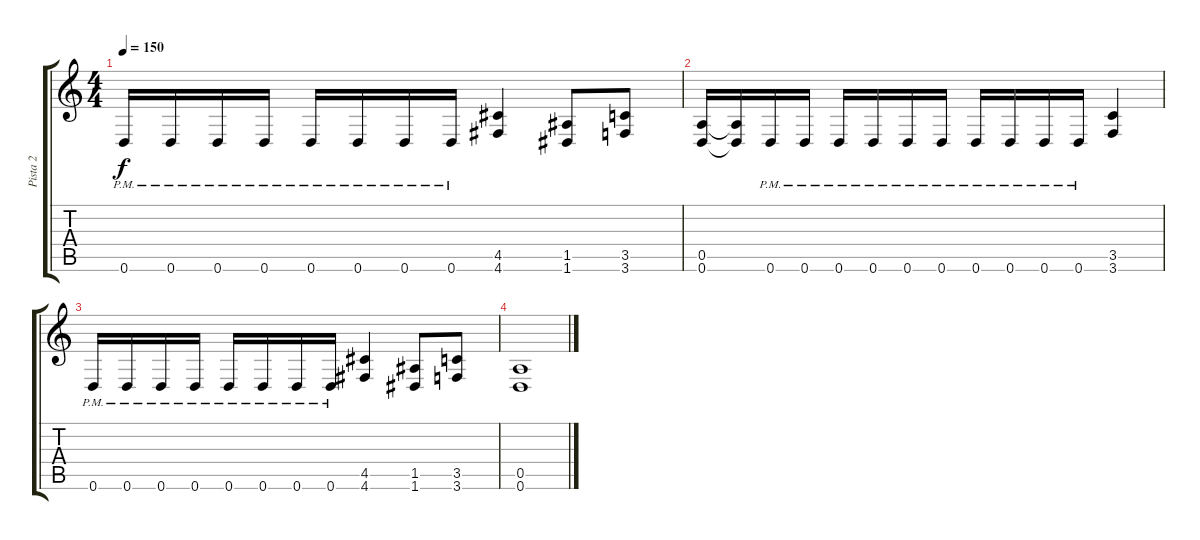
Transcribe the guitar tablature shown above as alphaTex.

\track ("Pista 2" "Pista 2") {instrument distortionguitar}
\staff {score tabs}
\tuning (E4 B3 G3 D3 A2 D2) {hide}
\ts (4 4)
\tempo 150
\clef g2
\ks c
0.6{pm}.16{dy f} 0.6{pm}.16 0.6{pm}.16 0.6{pm}.16 0.6{pm}.16 0.6{pm}.16 0.6{pm}.16 0.6{pm}.16 (4.5 4.6).4 (1.5 1.6).8 (3.5 3.6).8 |
(0.5 0.6).16 (0.5{t} 0.6{t}).16 0.6{pm}.16 0.6{pm}.16 0.6{pm}.16 0.6{pm}.16 0.6{pm}.16 0.6{pm}.16 0.6{pm}.16 0.6{pm}.16 0.6{pm}.16 0.6{pm}.16 (3.5 3.6).4 |
0.6{pm}.16 0.6{pm}.16 0.6{pm}.16 0.6{pm}.16 0.6{pm}.16 0.6{pm}.16 0.6{pm}.16 0.6{pm}.16 (4.5 4.6).4 (1.5 1.6).8 (3.5 3.6).8 |
(0.5 0.6).1
